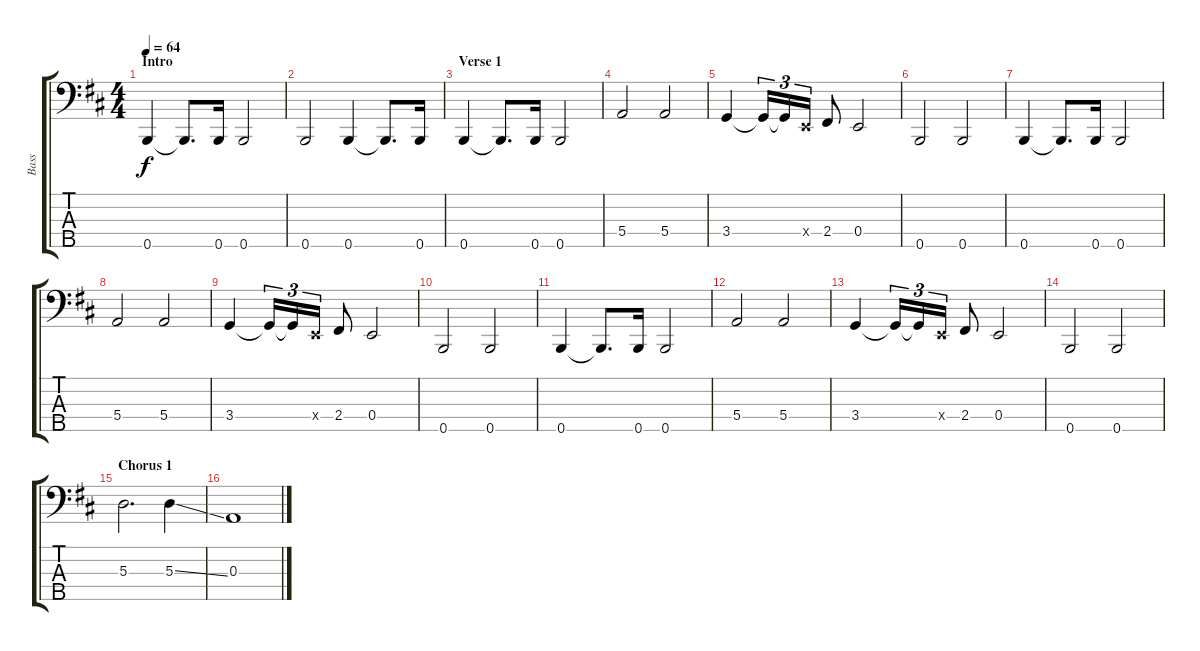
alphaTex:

\track ("Bass" "Bass") {instrument electricbasspick}
\staff {score tabs}
\tuning (G2 D2 A1 E1 B0) {hide}
\ts (4 4)
\section ("" "Intro")
\tempo 64
\clef f4
\ks d
0.5.4{dy f instrument electricbasspick} 0.5{t}.8{d} 0.5.16 0.5.2 |
0.5.2 0.5.4 0.5{t}.8{d} 0.5.16 |
\section ("" "Verse 1")
0.5.4 0.5{t}.8{d} 0.5.16 0.5.2 |
5.4.2 5.4.2 |
3.4.4 3.4{t}.16{tu (3 2)} 3.4{t}.16{tu (3 2)} 0.4{x}.16{tu (3 2)} 2.4.8 0.4.2 |
0.5.2 0.5.2 |
0.5.4 0.5{t}.8{d} 0.5.16 0.5.2 |
5.4.2 5.4.2 |
3.4.4 3.4{t}.16{tu (3 2)} 3.4{t}.16{tu (3 2)} 0.4{x}.16{tu (3 2)} 2.4.8 0.4.2 |
0.5.2 0.5.2 |
0.5.4 0.5{t}.8{d} 0.5.16 0.5.2 |
5.4.2 5.4.2 |
3.4.4 3.4{t}.16{tu (3 2)} 3.4{t}.16{tu (3 2)} 0.4{x}.16{tu (3 2)} 2.4.8 0.4.2 |
0.5.2 0.5.2 |
\section ("" "Chorus 1")
5.3.2{d} 5.3{ss}.4 |
0.3.1
